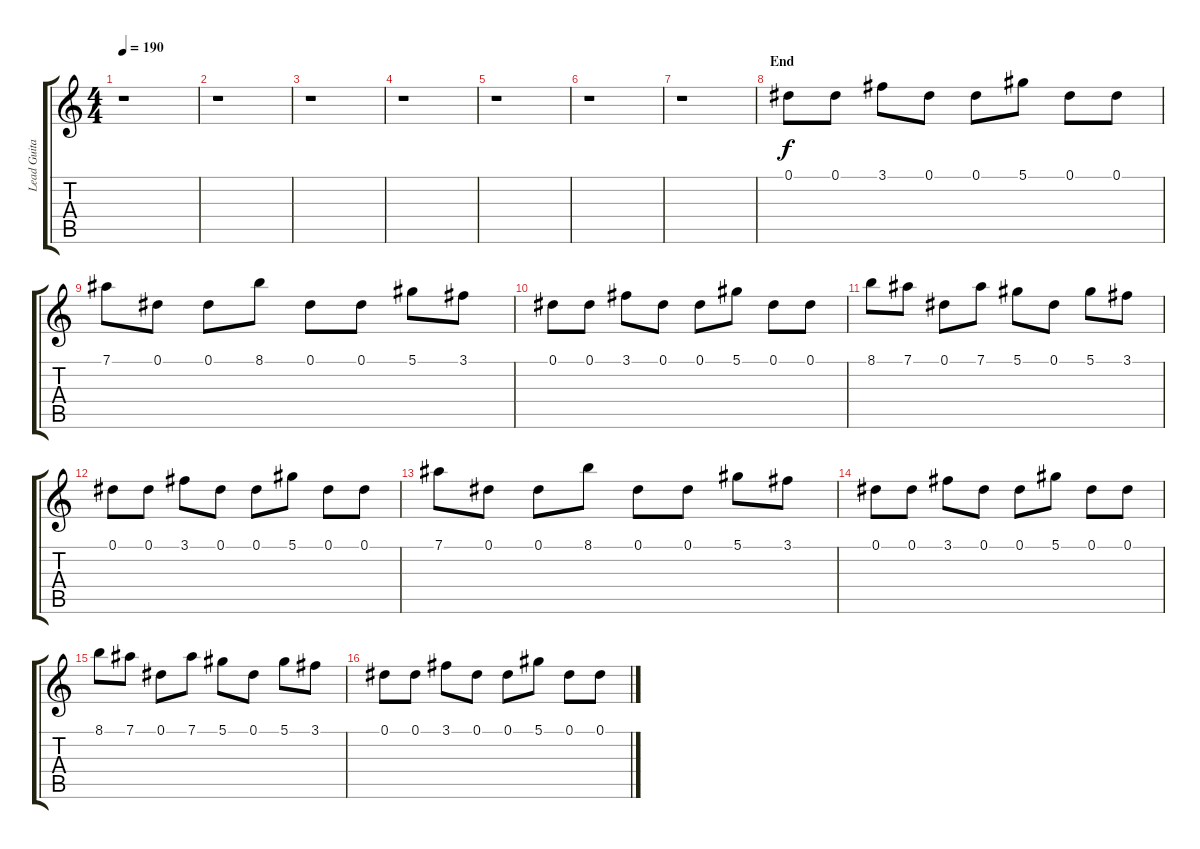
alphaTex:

\track ("Lead Guitar 2 - Henjo Richter" "Lead Guita") {instrument overdrivenguitar}
\staff {score tabs}
\tuning (Eb4 Bb3 Gb3 Db3 Ab2 Eb2) {hide}
\ts (4 4)
\tempo 190
\clef g2
\ks c
r.1{dy f} |
r.1 |
r.1 |
r.1 |
r.1 |
r.1 |
r.1 |
\section ("" "End")
0.1.8{volume 16} 0.1.8 3.1.8 0.1.8 0.1.8 5.1.8 0.1.8 0.1.8 |
7.1.8 0.1.8 0.1.8 8.1.8 0.1.8 0.1.8 5.1.8 3.1.8 |
0.1.8 0.1.8 3.1.8 0.1.8 0.1.8 5.1.8 0.1.8 0.1.8 |
8.1.8 7.1.8 0.1.8 7.1.8 5.1.8 0.1.8 5.1.8 3.1.8 |
0.1.8 0.1.8 3.1.8 0.1.8 0.1.8 5.1.8 0.1.8 0.1.8 |
7.1.8 0.1.8 0.1.8 8.1.8 0.1.8 0.1.8 5.1.8 3.1.8 |
0.1.8 0.1.8 3.1.8 0.1.8 0.1.8 5.1.8 0.1.8 0.1.8 |
8.1.8 7.1.8 0.1.8 7.1.8 5.1.8 0.1.8 5.1.8 3.1.8 |
0.1.8 0.1.8 3.1.8 0.1.8 0.1.8 5.1.8 0.1.8 0.1.8
